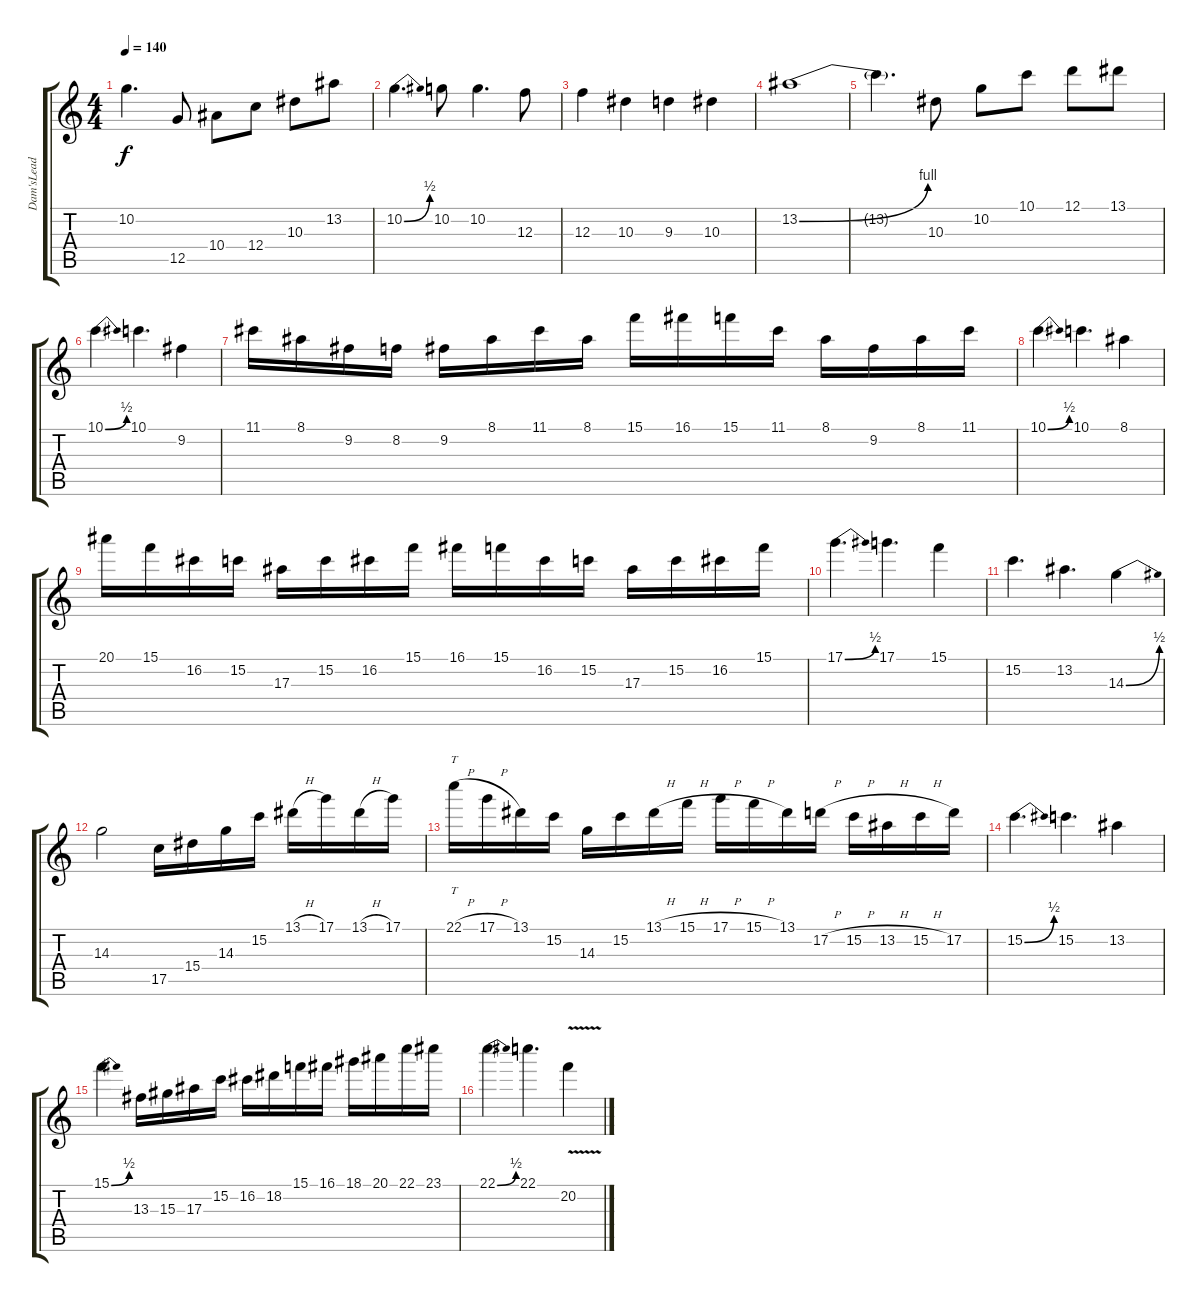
\track ("Dam'sLead" "Dam'sLead") {instrument distortionguitar}
\staff {score tabs}
\tuning (D4 A3 F3 C3 G2 C2) {hide}
\ts (4 4)
\tempo 140
\clef g2
\ks c
10.2{t}.4{d dy f} 12.5.8 10.4.8 12.4.8 10.3.8 13.2.8 |
10.2{be (bend 0 0 60 2)}.4{d} 10.2.8 10.2.4{d} 12.3.8 |
12.3.4 10.3.4 9.3.4 10.3.4 |
13.2{be (bend 0 0 60 4)}.1 |
13.2{t}.4{d} 10.3.8 10.2.8 10.1.8 12.1.8 13.1.8 |
10.1{be (bend 0 0 60 2)}.4{d} 10.1.4{d} 9.2.4 |
11.1.16 8.1.16 9.2.16 8.2.16 9.2.16 8.1.16 11.1.16 8.1.16 15.1.16 16.1.16 15.1.16 11.1.16 8.1.16 9.2.16 8.1.16 11.1.16 |
10.1{be (bend 0 0 60 2)}.4{d} 10.1.4{d} 8.1.4 |
20.1.16 15.1.16 16.2.16 15.2.16 17.3.16 15.2.16 16.2.16 15.1.16 16.1.16 15.1.16 16.2.16 15.2.16 17.3.16 15.2.16 16.2.16 15.1.16 |
17.1{be (bend 0 0 60 2)}.4{d} 17.1.4{d} 15.1.4 |
15.2.4{d} 13.2.4{d} 14.3{be (bend 0 0 60 2)}.4 |
14.3.2 17.5.16 15.4.16 14.3.16 15.2.16 13.1{h}.16 17.1.16 13.1{h}.16 17.1.16 |
22.1{h}.16{tt} 17.1{h}.16 13.1.16 15.2.16 14.3.16 15.2.16 13.1{h}.16 15.1{h}.16 17.1{h}.16 15.1{h}.16 13.1.16 17.2{h}.16 15.2{h}.16 13.2{h}.16 15.2{h}.16 17.2.16 |
15.2{be (bend 0 0 60 2)}.4{d} 15.2.4{d} 13.2.4 |
15.1{be (bend 0 0 60 2)}.4 13.3.16 15.3.16 17.3.16 15.2.16 16.2.16 18.2.16 15.1.16 16.1.16 18.1.16 20.1.16 22.1.16 23.1.16 |
22.1{be (bend 0 0 60 2)}.4{d} 22.1.4{d} 20.2{v}.4
